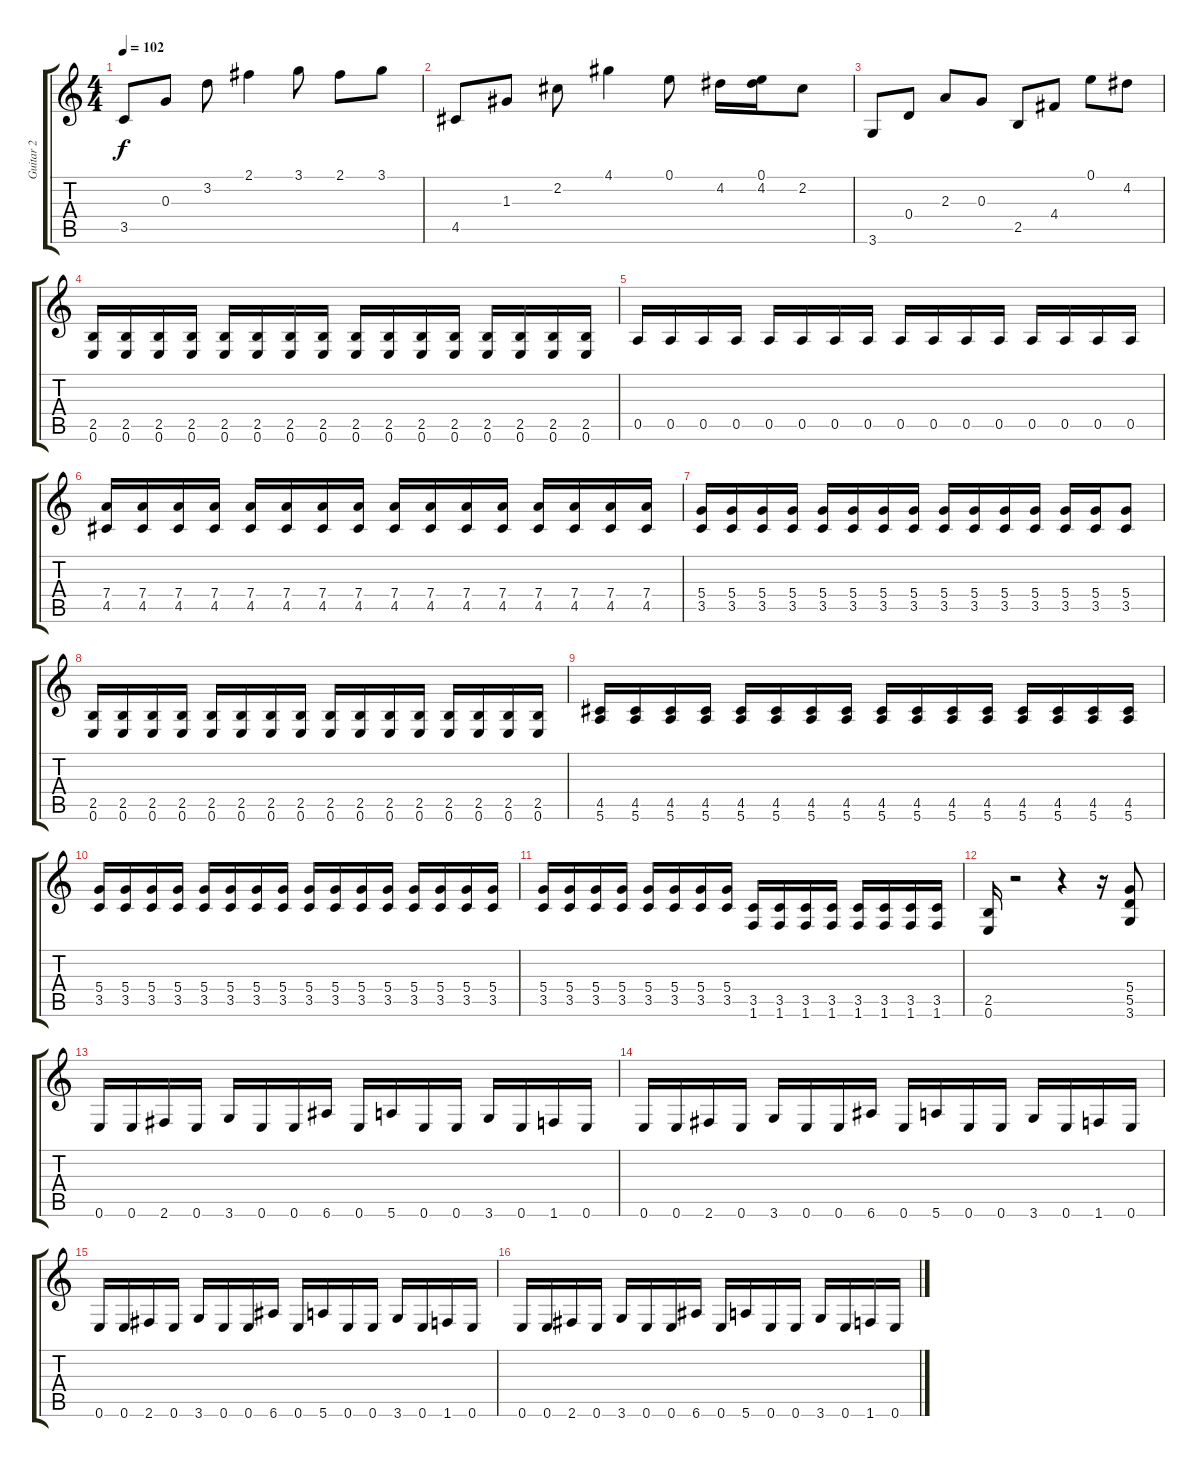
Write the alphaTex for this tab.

\track ("Guitar 2" "Guitar 2") {instrument distortionguitar}
\staff {score tabs}
\tuning (E4 B3 G3 D3 A2 E2) {hide}
\ts (4 4)
\tempo 102
\clef g2
\ks c
3.5.8{dy f} 0.3.8 3.2.8 2.1.4 3.1.8 2.1.8 3.1.8 |
4.5.8 1.3.8 2.2.8 4.1.4 0.1.8 4.2.16 (0.1 4.2).16 2.2.8 |
3.6.8 0.4.8 2.3.8 0.3.8 2.5.8 4.4.8 0.1.8 4.2.8 |
(2.5 0.6).16 (2.5 0.6).16 (2.5 0.6).16 (2.5 0.6).16 (2.5 0.6).16 (2.5 0.6).16 (2.5 0.6).16 (2.5 0.6).16 (2.5 0.6).16 (2.5 0.6).16 (2.5 0.6).16 (2.5 0.6).16 (2.5 0.6).16 (2.5 0.6).16 (2.5 0.6).16 (2.5 0.6).16 |
0.5.16 0.5.16 0.5.16 0.5.16 0.5.16 0.5.16 0.5.16 0.5.16 0.5.16 0.5.16 0.5.16 0.5.16 0.5.16 0.5.16 0.5.16 0.5.16 |
(7.4 4.5).16 (7.4 4.5).16 (7.4 4.5).16 (7.4 4.5).16 (7.4 4.5).16 (7.4 4.5).16 (7.4 4.5).16 (7.4 4.5).16 (7.4 4.5).16 (7.4 4.5).16 (7.4 4.5).16 (7.4 4.5).16 (7.4 4.5).16 (7.4 4.5).16 (7.4 4.5).16 (7.4 4.5).16 |
(5.4 3.5).16 (5.4 3.5).16 (5.4 3.5).16 (5.4 3.5).16 (5.4 3.5).16 (5.4 3.5).16 (5.4 3.5).16 (5.4 3.5).16 (5.4 3.5).16 (5.4 3.5).16 (5.4 3.5).16 (5.4 3.5).16 (5.4 3.5).16 (5.4 3.5).16 (5.4 3.5).8 |
(2.5 0.6).16 (2.5 0.6).16 (2.5 0.6).16 (2.5 0.6).16 (2.5 0.6).16 (2.5 0.6).16 (2.5 0.6).16 (2.5 0.6).16 (2.5 0.6).16 (2.5 0.6).16 (2.5 0.6).16 (2.5 0.6).16 (2.5 0.6).16 (2.5 0.6).16 (2.5 0.6).16 (2.5 0.6).16 |
(4.5 5.6).16 (4.5 5.6).16 (4.5 5.6).16 (4.5 5.6).16 (4.5 5.6).16 (4.5 5.6).16 (4.5 5.6).16 (4.5 5.6).16 (4.5 5.6).16 (4.5 5.6).16 (4.5 5.6).16 (4.5 5.6).16 (4.5 5.6).16 (4.5 5.6).16 (4.5 5.6).16 (4.5 5.6).16 |
(5.4 3.5).16 (5.4 3.5).16 (5.4 3.5).16 (5.4 3.5).16 (5.4 3.5).16 (5.4 3.5).16 (5.4 3.5).16 (5.4 3.5).16 (5.4 3.5).16 (5.4 3.5).16 (5.4 3.5).16 (5.4 3.5).16 (5.4 3.5).16 (5.4 3.5).16 (5.4 3.5).16 (5.4 3.5).16 |
(5.4 3.5).16 (5.4 3.5).16 (5.4 3.5).16 (5.4 3.5).16 (5.4 3.5).16 (5.4 3.5).16 (5.4 3.5).16 (5.4 3.5).16 (3.5 1.6).16 (3.5 1.6).16 (3.5 1.6).16 (3.5 1.6).16 (3.5 1.6).16 (3.5 1.6).16 (3.5 1.6).16 (3.5 1.6).16 |
(2.5 0.6).16 r.2 r.4 r.16 (5.4 5.5 3.6).8 |
0.6.16 0.6.16 2.6.16 0.6.16 3.6.16 0.6.16 0.6.16 6.6.16 0.6.16 5.6.16 0.6.16 0.6.16 3.6.16 0.6.16 1.6.16 0.6.16 |
0.6.16 0.6.16 2.6.16 0.6.16 3.6.16 0.6.16 0.6.16 6.6.16 0.6.16 5.6.16 0.6.16 0.6.16 3.6.16 0.6.16 1.6.16 0.6.16 |
0.6.16 0.6.16 2.6.16 0.6.16 3.6.16 0.6.16 0.6.16 6.6.16 0.6.16 5.6.16 0.6.16 0.6.16 3.6.16 0.6.16 1.6.16 0.6.16 |
0.6.16 0.6.16 2.6.16 0.6.16 3.6.16 0.6.16 0.6.16 6.6.16 0.6.16 5.6.16 0.6.16 0.6.16 3.6.16 0.6.16 1.6.16 0.6.16
